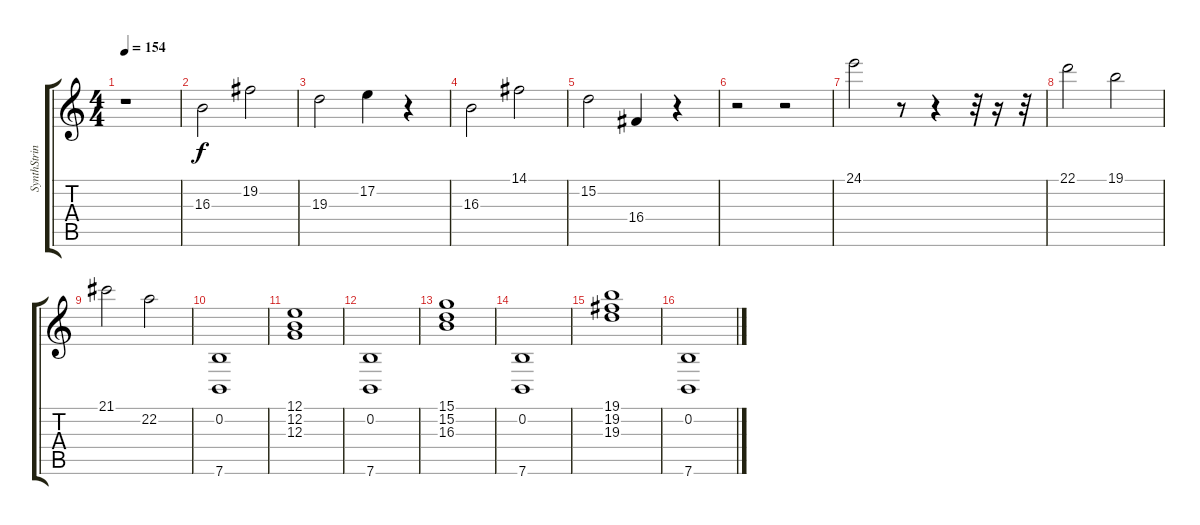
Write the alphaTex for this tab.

\track ("SynthString" "SynthStrin") {instrument synthstrings2}
\staff {score tabs}
\tuning (E4 B3 G3 D3 A2 E2) {hide}
\ts (4 4)
\tempo 154
\clef g2
\ks c
r.1{dy f} |
16.3.2 19.2.2 |
19.3.2 17.2.4 r.4 |
16.3.2 14.1.2 |
15.2.2 16.4.4 r.4 |
r.2 r.2 |
24.1.2 r.8 r.4 r.32 r.16 r.32 |
22.1.2 19.1.2 |
21.1.2 22.2.2 |
(0.2 7.6).1 |
(12.1 12.2 12.3).1 |
(0.2 7.6).1 |
(15.1 15.2 16.3).1 |
(0.2 7.6).1 |
(19.1 19.2 19.3).1 |
(0.2 7.6).1
